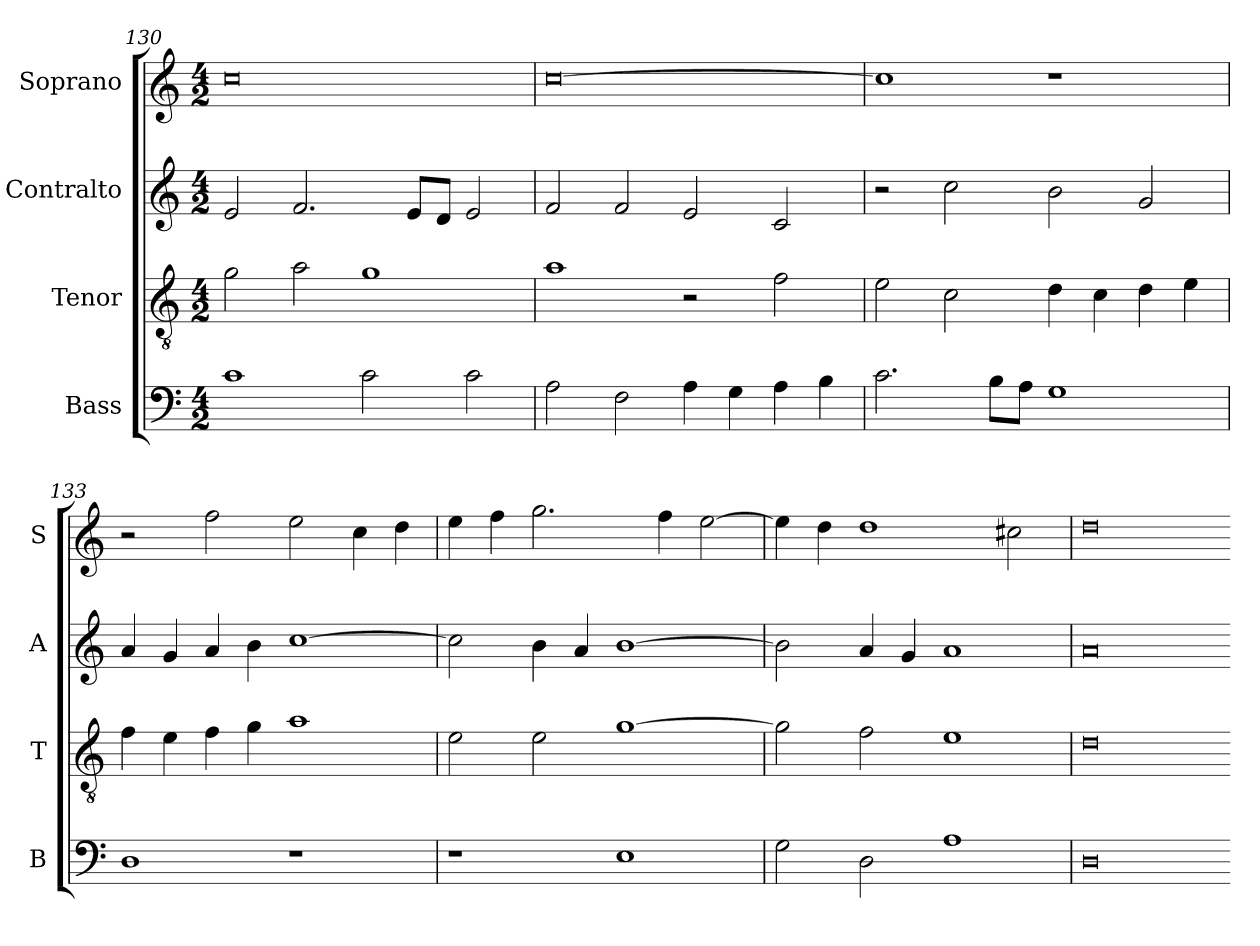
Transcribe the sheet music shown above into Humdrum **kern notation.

**kern	**kern	**kern	**kern
*part4	*part3	*part2	*part1
*staff4	*staff3	*staff2	*staff1
*I"Bass	*I"Tenor	*I"Contralto	*I"Soprano
*I'B	*I'T	*I'A	*I'S
*clefF4	*clefGv2	*clefG2	*clefG2
*k[]	*k[]	*k[]	*k[]
*G:mix	*G:mix	*G:mix	*G:mix
*M4/2	*M4/2	*M4/2	*M4/2
=130	=130	=130	=130
1c	2g	2e	0cc
.	2a	2.f	.
2c	1g	.	.
.	.	8e/L	.
.	.	8d/J	.
2c	.	2e	.
=131	=131	=131	=131
2A	1a	2f	[0cc
2F	.	2f	.
4A	2r	2e	.
4G	.	.	.
4A	2f	2c	.
4B	.	.	.
=132	=132	=132	=132
2.c	2e	2r	1cc]
.	2c	2cc	.
8B\L	.	.	.
8A\J	.	.	.
1G	4d	2b	1r
.	4c	.	.
.	4d	2g	.
.	4e	.	.
=133	=133	=133	=133
1D	4f	4a	2r
.	4e	4g	.
.	4f	4a	2ff
.	4g	4b	.
1r	1a	[1cc	2ee
.	.	.	4cc
.	.	.	4dd
=134	=134	=134	=134
1r	2e	2cc]	4ee
.	.	.	4ff
.	2e	4b	2.gg
.	.	4a	.
1E	[1g	[1b	.
.	.	.	4ff
.	.	.	[2ee
=135	=135	=135	=135
2G	2g]	2b]	4ee]
.	.	.	4dd
2D	2f	4a	1dd
.	.	4g	.
1A	1e	1a	.
.	.	.	2cc#X
=136	=136	=136	=136
0D	0d	0a	0dd
=-	=-	=-	=-
*-	*-	*-	*-
